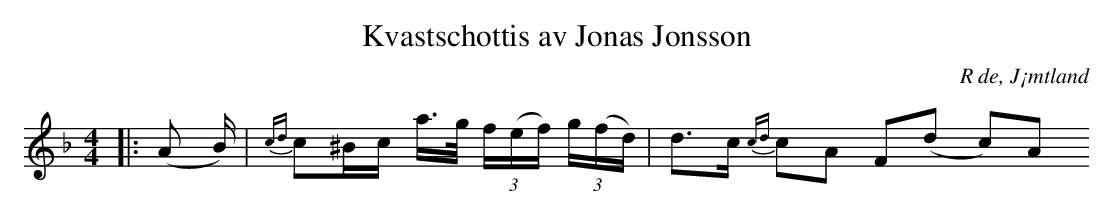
X:1
T:Kvastschottis av Jonas Jonsson
O:R de, J¡mtland
M:4/4
L:1/16
K:F
|: (A2 B) | {cd}c2^Bc a>g (3f(ef) (3g(fd) | d2>c2 {cd}c2A2 F2(d2- c2)A2
